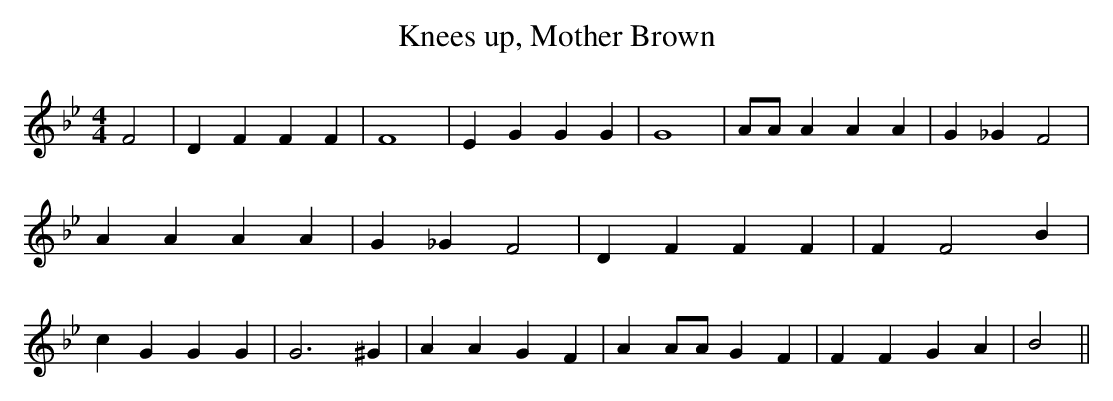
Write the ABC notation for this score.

X:1
T:Knees up, Mother Brown
M:4/4
L:1/4
K:Bb
 F2| D F F F| F4| E G G G| G4| A/2A/2 A A A| G _G F2| A A A A| G _G F2|\
 D F F F| F F2 B| c G G G| G3 ^G| A A G F| A A/2A/2 G F| F F G A| B2||\
